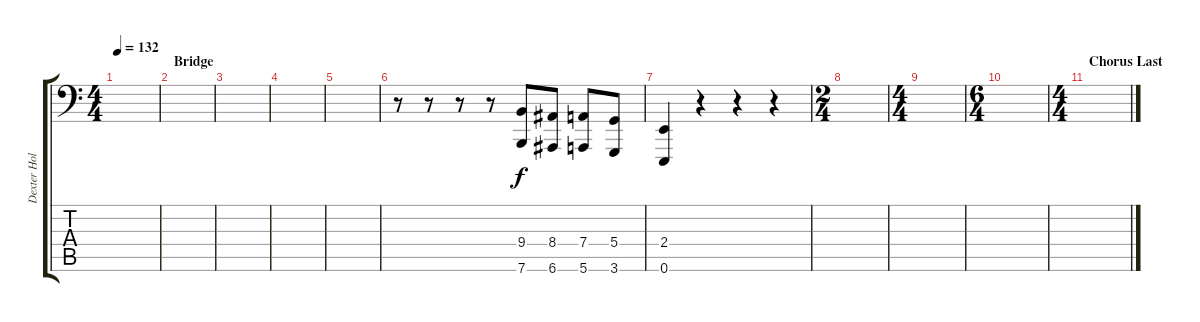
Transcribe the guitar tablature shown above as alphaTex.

\track ("Dexter Holland (Pitch Shifter Low Guitar" "Dexter Hol") {instrument acousticgrandpiano}
\staff {score tabs}
\tuning (E3 B2 G2 D2 A1 E1) {hide}
\ts (4 4)
\tempo 132
\clef f4
\ks c
|
\section ("" "Bridge")
|
|
|
|
r.8 r.8 r.8 r.8 (9.4 7.6).8 (8.4 6.6).8 (7.4 5.6).8 (5.4 3.6).8 |
(2.4 0.6).4 r.4 r.4 r.4 |
\ts (2 4)
|
\ts (4 4)
|
\ts (6 4)
|
\ts (4 4)
\section ("" "Chorus Last")
